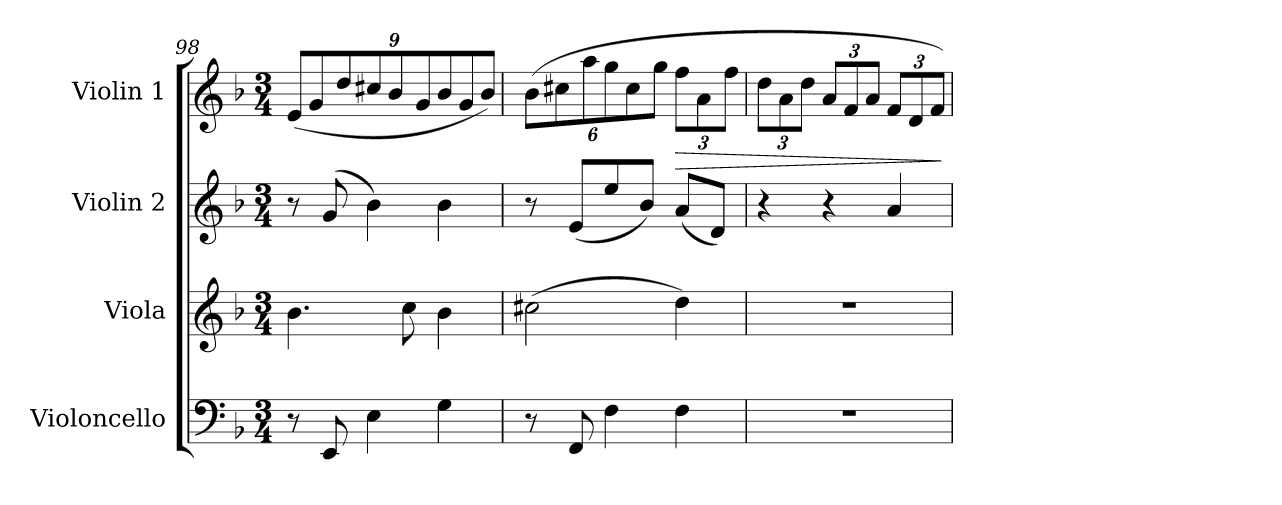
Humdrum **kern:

**kern	**kern	**kern	**kern	**dynam
*part4	*part3	*part2	*part1	*part1
*staff4	*staff3	*staff2	*staff1	*staff1
*I"Violoncello	*I"Viola	*I"Violin 2	*I"Violin 1	*
*I'Vc	*I'Vla	*I'Vln	*I'Vln	*
*clefF4	*clefG2	*clefG2	*clefG2	*
*k[b-]	*k[b-]	*k[b-]	*k[b-]	*
*M3/4	*M3/4	*M3/4	*M3/4	*
=98	=98	=98	=98	=98
8r	4.b-\	8r	(12e/L	.
.	.	.	12g/	.
8EE/	.	(8g/	.	.
.	.	.	12dd/	.
4E\	.	4b-\)	12cc#X/	.
.	.	.	12b-/	.
.	8cc\	.	.	.
.	.	.	12g/	.
4G\	4b-\	4b-\	12b-/	.
.	.	.	12g/	.
.	.	.	12b-/J)	.
!!LO:LB:g=z
=99	=99	=99	=99	=99
8r	(2cc#X\	8r	(12b-\L	.
.	.	.	12cc#X\	.
8FF/	.	(8e/L	.	.
.	.	.	12aa\	.
4F\	.	8ee/	12gg\	.
.	.	.	12cc#\	.
.	.	8b-/J)	.	.
.	.	.	12gg\J	.
*	*	*	*Xbrackettup	*
!	!	!	!	!LO:HP:b
4F\	4dd\)	(8a/L	12ff\L	>
.	.	.	12a\	.
.	.	8d/J)	.	.
.	.	.	12ff\J	.
=100	=100	=100	=100	=100
2.r	2.r	4r	12dd\L	.
.	.	.	12a\	.
.	.	.	12dd\J	.
.	.	4r	12a/L	.
.	.	.	12f/	.
.	.	.	12a/J	.
.	.	4a/	12f/L	.
.	.	.	12d/	.
.	.	.	12f/J)	.
.	.	.	.	]
=	=	=	=	=
*-	*-	*-	*-	*-
